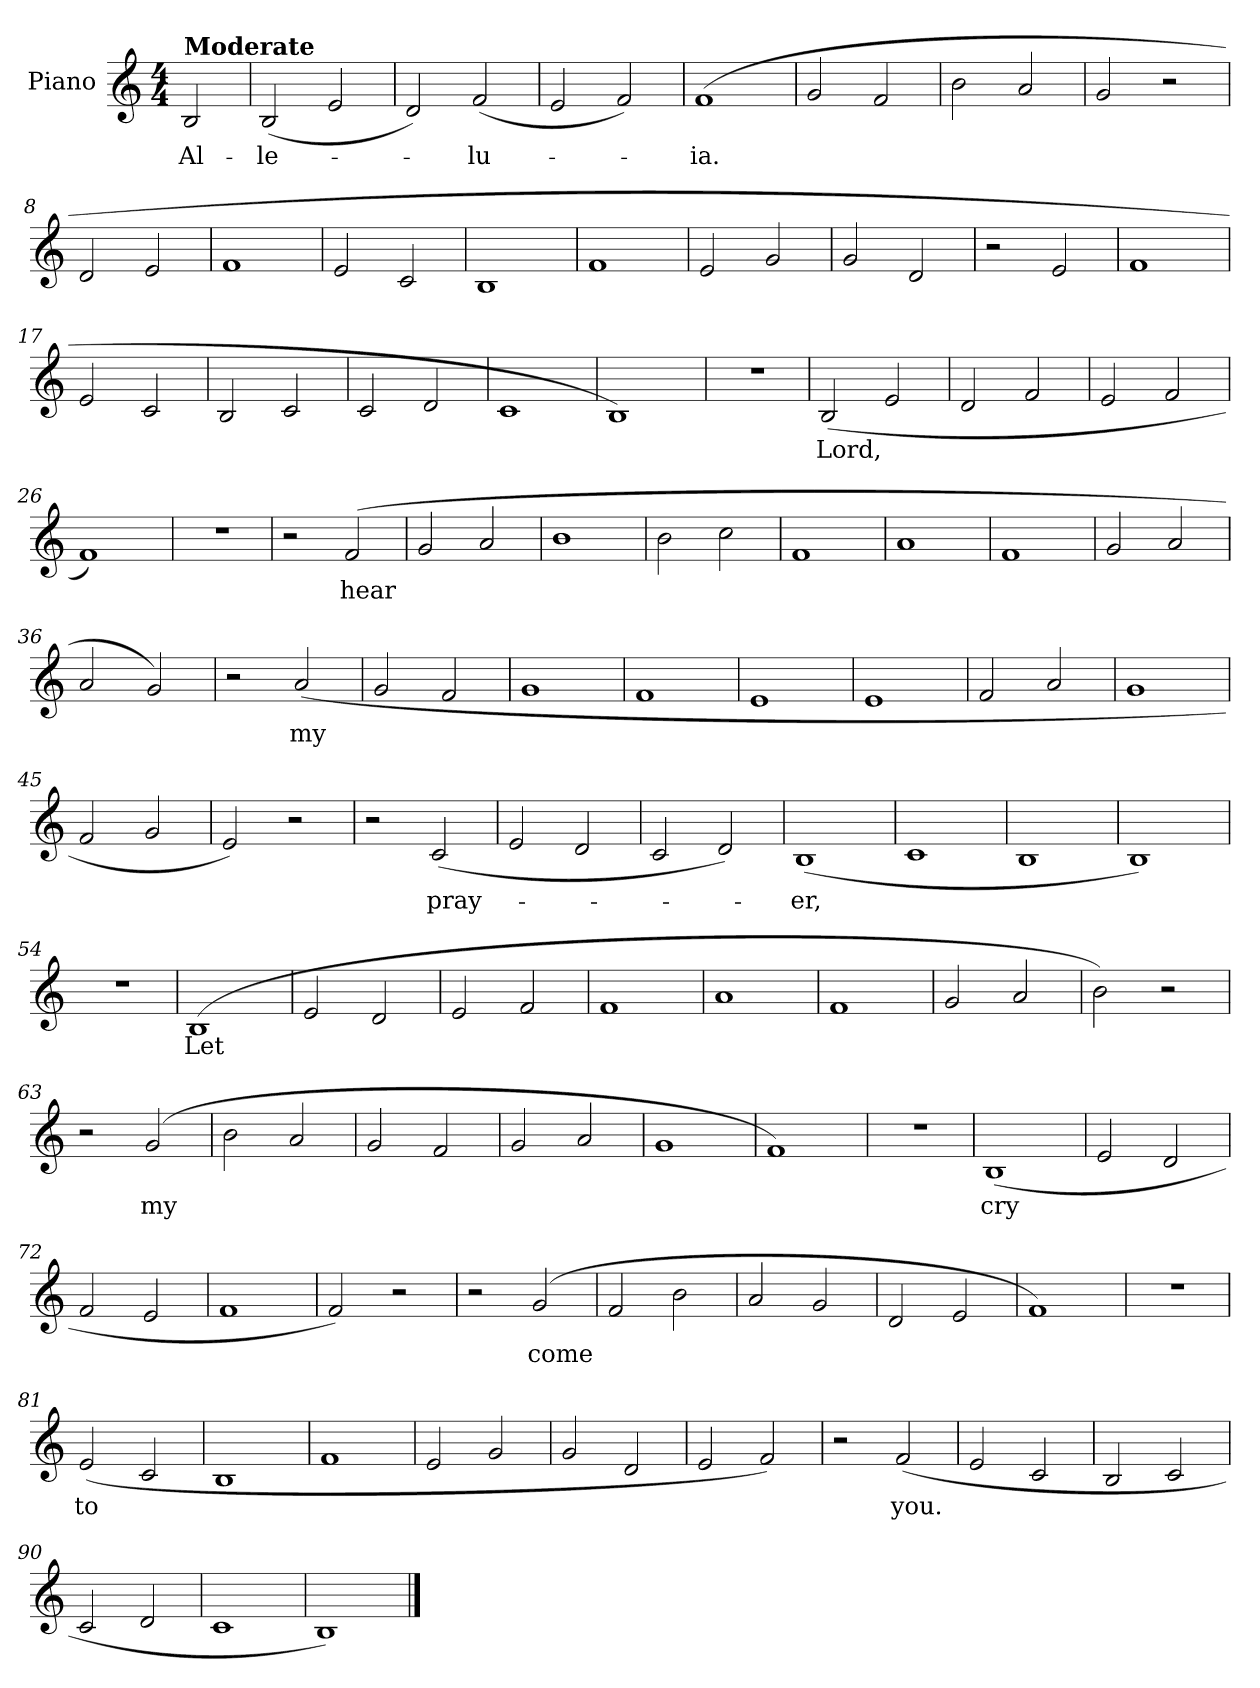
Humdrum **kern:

**kern	**text
*part1	*part1
*staff1	*staff1
*I"Piano	*
*I'Pno.	*
*clefG2	*
*k[]	*
*M4/4	*
*MM120	*
=	=
!LO:TX:a:B:t=Moderate	!
!	!LO:LY:b
2B/	Al-
=1	=1
!	!LO:LY:b
(>2B/	-le-
2e/	.
=2	=2
2d/)	.
!	!LO:LY:b
(<2f/	-lu-
=3	=3
2e/	.
2f/)	.
=4	=4
!	!LO:LY:b
(>1f	-ia.
=5	=5
2g/	.
2f/	.
=6	=6
2b\	.
2a/	.
=7	=7
2g/	.
2r	.
=8	=8
2d/	.
2e/	.
=9	=9
1f	.
=10	=10
2e/	.
2c/	.
=11	=11
1B	.
=12	=12
1f	.
=13	=13
2e/	.
2g/	.
=14	=14
2g/	.
2d/	.
=15	=15
2r	.
2e/	.
=16	=16
1f	.
!!LO:LB:g=z
=17	=17
2e/	.
2c/	.
=18	=18
2B/	.
2c/	.
=19	=19
2c/	.
2d/	.
=20	=20
1c	.
=21	=21
1B)	.
=22	=22
1r	.
=23	=23
!	!LO:LY:b
(>2B/	Lord,
2e/	.
=24	=24
2d/	.
2f/	.
=25	=25
2e/	.
2f/	.
=26	=26
1f)	.
=27	=27
1r	.
=28	=28
2r	.
!	!LO:LY:b
(>2f/	hear
=29	=29
2g/	.
2a/	.
=30	=30
1b	.
=31	=31
2b\	.
2cc\	.
=32	=32
1f	.
!!LO:LB:g=z
=33	=33
1a	.
!!LO:LB:g=z
=34	=34
1f	.
=35	=35
2g/	.
2a/	.
=36	=36
2a/	.
2g/)	.
=37	=37
2r	.
!	!LO:LY:b
(<2a/	my
=38	=38
2g/	.
2f/	.
=39	=39
1g	.
=40	=40
1f	.
=41	=41
1e	.
=42	=42
1e	.
=43	=43
2f/	.
2a/	.
=44	=44
1g	.
=45	=45
2f/	.
2g/	.
=46	=46
2e/)	.
2r	.
=47	=47
2r	.
!	!LO:LY:b
(>2c/	pray-
=48	=48
2e/	.
2d/	.
=49	=49
2c/	.
2d/)	.
!!LO:LB:g=z
=50	=50
!	!LO:LY:b
(>1B	-er,
!!LO:LB:g=z
=51	=51
1c	.
=52	=52
1B	.
=53	=53
1B)	.
=54	=54
1r	.
=55	=55
!	!LO:LY:b
(>1B	Let
=56	=56
2e/	.
2d/	.
=57	=57
2e/	.
2f/	.
=58	=58
1f	.
=59	=59
1a	.
=60	=60
1f	.
=61	=61
2g/	.
2a/	.
=62	=62
2b\)	.
2r	.
=63	=63
2r	.
!	!LO:LY:b
(>2g/	my
=64	=64
2b\	.
2a/	.
=65	=65
2g/	.
2f/	.
=66	=66
2g/	.
2a/	.
=67	=67
1g	.
!!LO:LB:g=z
=68	=68
1f)	.
!!LO:LB:g=z
=69	=69
1r	.
=70	=70
!	!LO:LY:b
(>1B	cry
=71	=71
2e/	.
2d/	.
=72	=72
2f/	.
2e/	.
=73	=73
1f	.
=74	=74
2f/)	.
2r	.
=75	=75
2r	.
!	!LO:LY:b
(<2g/	come
=76	=76
2f/	.
2b\	.
=77	=77
2a/	.
2g/	.
=78	=78
2d/	.
2e/	.
=79	=79
1f)	.
=80	=80
1r	.
=81	=81
!	!LO:LY:b
(<2e/	to
2c/	.
=82	=82
1B	.
=83	=83
1f	.
=84	=84
2e/	.
2g/	.
=85	=85
2g/	.
2d/	.
!!LO:LB:g=z
=86	=86
2e/	.
2f/)	.
!!LO:LB:g=z
=87	=87
2r	.
!	!LO:LY:b
(<2f/	you.
=88	=88
2e/	.
2c/	.
=89	=89
2B/	.
2c/	.
=90	=90
2c/	.
2d/	.
=91	=91
1c	.
=92	=92
1B)	.
==	==
*-	*-
